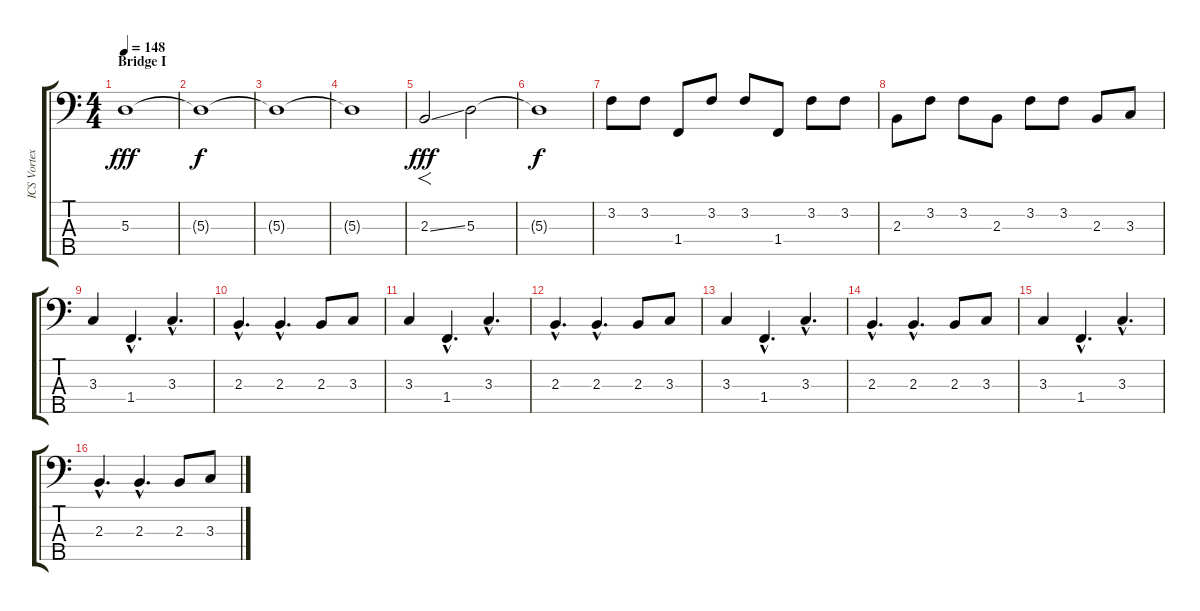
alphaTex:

\track ("ICS Vortex [Bass]" "ICS Vortex") {instrument electricbassfinger}
\staff {score tabs}
\tuning (G2 D2 A1 E1 B0) {hide}
\ts (4 4)
\section ("" "Bridge I")
\tempo 148
\clef f4
\ks c
5.3.1{dy fff} |
5.3{t}.1{dy f} |
5.3{t}.1 |
5.3{t}.1 |
2.3{ss}.2{f dy fff} 5.3.2 |
5.3{t}.1{dy f} |
3.2.8 3.2.8 1.4.8 3.2.8 3.2.8 1.4.8 3.2.8 3.2.8 |
2.3.8 3.2.8 3.2.8 2.3.8 3.2.8 3.2.8 2.3.8 3.3.8 |
3.3.4 1.4{hac}.4{d} 3.3{hac}.4{d} |
2.3{hac}.4{d} 2.3{hac}.4{d} 2.3.8 3.3.8 |
3.3.4 1.4{hac}.4{d} 3.3{hac}.4{d} |
2.3{hac}.4{d} 2.3{hac}.4{d} 2.3.8 3.3.8 |
3.3.4 1.4{hac}.4{d} 3.3{hac}.4{d} |
2.3{hac}.4{d} 2.3{hac}.4{d} 2.3.8 3.3.8 |
3.3.4 1.4{hac}.4{d} 3.3{hac}.4{d} |
2.3{hac}.4{d} 2.3{hac}.4{d} 2.3.8 3.3.8
